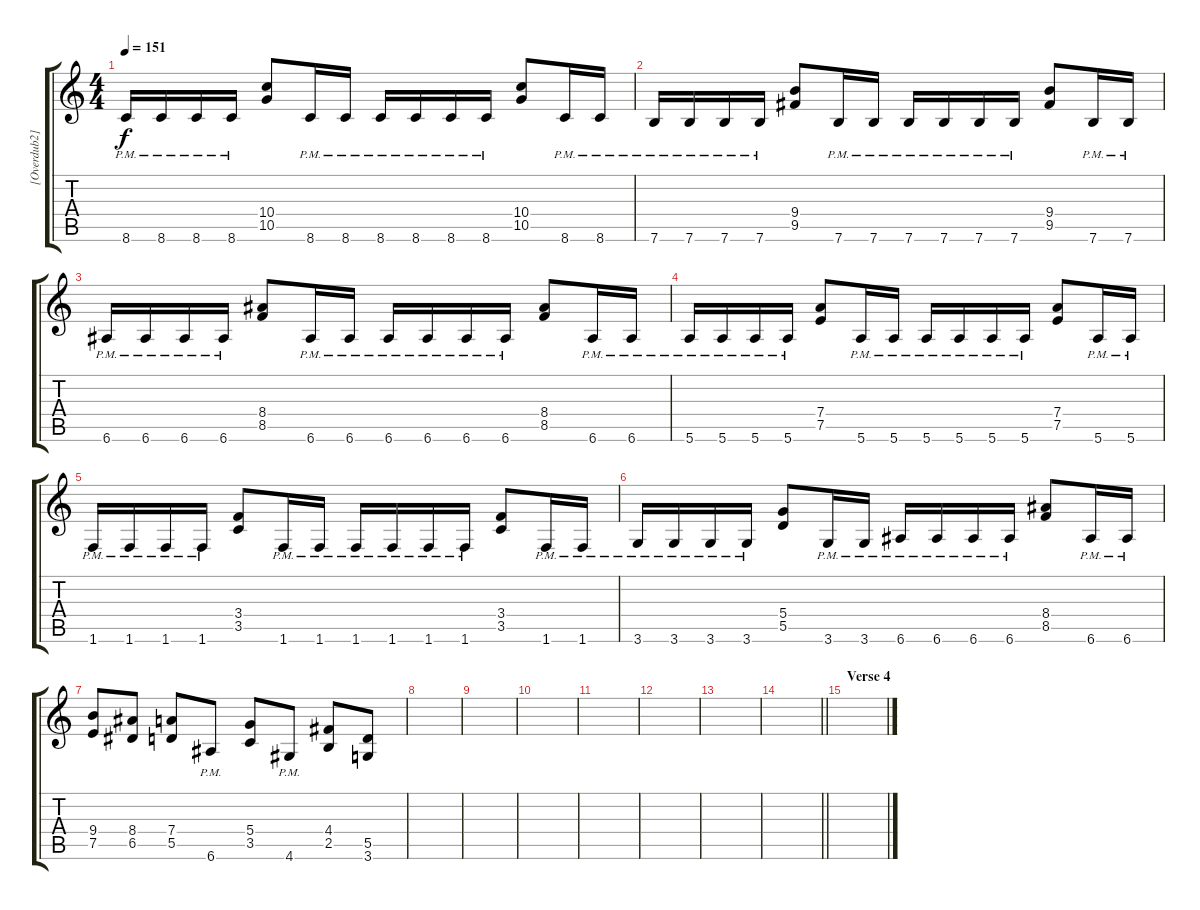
\track ("[Overdub2]" "[Overdub2]") {instrument distortionguitar}
\staff {score tabs}
\tuning (E4 B3 G3 D3 A2 E2) {hide}
\ts (4 4)
\tempo 151
\clef g2
\ks c
8.6{pm}.16{dy f} 8.6{pm}.16 8.6{pm}.16 8.6{pm}.16 (10.4 10.5).8 8.6{pm}.16 8.6{pm}.16 8.6{pm}.16 8.6{pm}.16 8.6{pm}.16 8.6{pm}.16 (10.4 10.5).8 8.6{pm}.16 8.6{pm}.16 |
7.6{pm}.16 7.6{pm}.16 7.6{pm}.16 7.6{pm}.16 (9.4 9.5).8 7.6{pm}.16 7.6{pm}.16 7.6{pm}.16 7.6{pm}.16 7.6{pm}.16 7.6{pm}.16 (9.4 9.5).8 7.6{pm}.16 7.6{pm}.16 |
6.6{pm}.16 6.6{pm}.16 6.6{pm}.16 6.6{pm}.16 (8.4 8.5).8 6.6{pm}.16 6.6{pm}.16 6.6{pm}.16 6.6{pm}.16 6.6{pm}.16 6.6{pm}.16 (8.4 8.5).8 6.6{pm}.16 6.6{pm}.16 |
5.6{pm}.16 5.6{pm}.16 5.6{pm}.16 5.6{pm}.16 (7.4 7.5).8 5.6{pm}.16 5.6{pm}.16 5.6{pm}.16 5.6{pm}.16 5.6{pm}.16 5.6{pm}.16 (7.4 7.5).8 5.6{pm}.16 5.6{pm}.16 |
1.6{pm}.16 1.6{pm}.16 1.6{pm}.16 1.6{pm}.16 (3.4 3.5).8 1.6{pm}.16 1.6{pm}.16 1.6{pm}.16 1.6{pm}.16 1.6{pm}.16 1.6{pm}.16 (3.4 3.5).8 1.6{pm}.16 1.6{pm}.16 |
3.6{pm}.16 3.6{pm}.16 3.6{pm}.16 3.6{pm}.16 (5.4 5.5).8 3.6{pm}.16 3.6{pm}.16 6.6{pm}.16 6.6{pm}.16 6.6{pm}.16 6.6{pm}.16 (8.4 8.5).8 6.6{pm}.16 6.6{pm}.16 |
(9.4 7.5).8 (8.4 6.5).8 (7.4 5.5).8 6.6{pm}.8 (5.4 3.5).8 4.6{pm}.8 (4.4 2.5).8 (5.5 3.6).8 |
|
|
|
|
|
|
\barLineRight lightlight
|
\section ("" "Verse 4")
